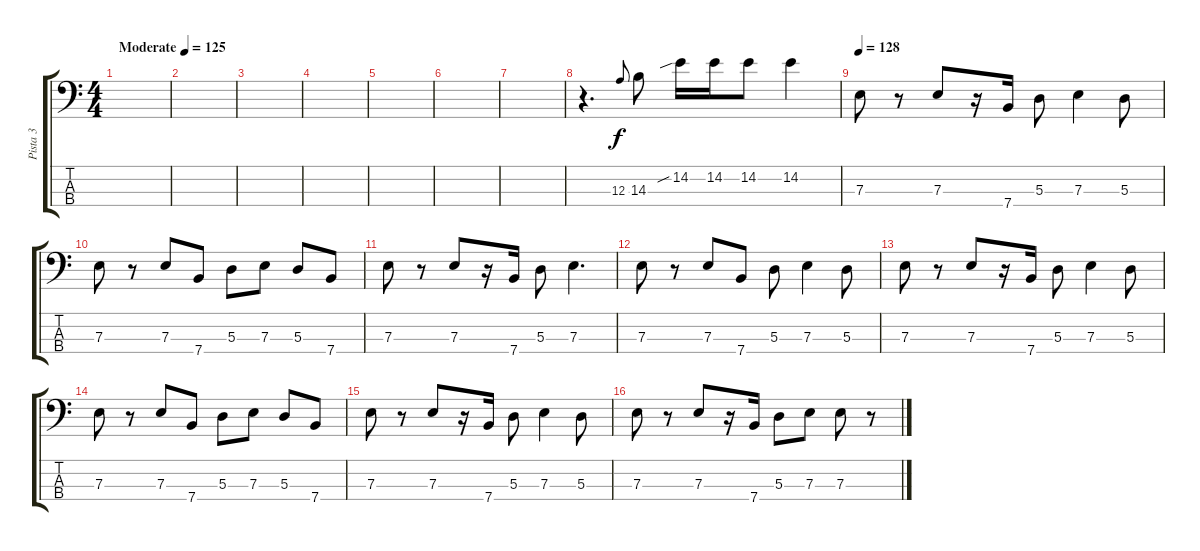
\track ("Pista 3" "Pista 3") {instrument electricbassfinger}
\staff {score tabs}
\tuning (G2 D2 A1 E1) {hide}
\ts (4 4)
\tempo (125 "Moderate")
\clef f4
\ks c
|
|
|
|
|
|
|
r.4{d} 12.3.8{gr onbeat} 14.3.8 14.2{sib}.16 14.2.16 14.2.8 14.2.4 |
\tempo 128
7.3.8 r.8 7.3.8 r.16 7.4.16 5.3.8 7.3.4 5.3.8 |
7.3.8 r.8 7.3.8 7.4.8 5.3.8 7.3.8 5.3.8 7.4.8 |
7.3.8 r.8 7.3.8 r.16 7.4.16 5.3.8 7.3.4{d} |
7.3.8 r.8 7.3.8 7.4.8 5.3.8 7.3.4 5.3.8 |
7.3.8 r.8 7.3.8 r.16 7.4.16 5.3.8 7.3.4 5.3.8 |
7.3.8 r.8 7.3.8 7.4.8 5.3.8 7.3.8 5.3.8 7.4.8 |
7.3.8 r.8 7.3.8 r.16 7.4.16 5.3.8 7.3.4 5.3.8 |
7.3.8 r.8 7.3.8 r.16 7.4.16 5.3.8 7.3.8 7.3.8 r.8
